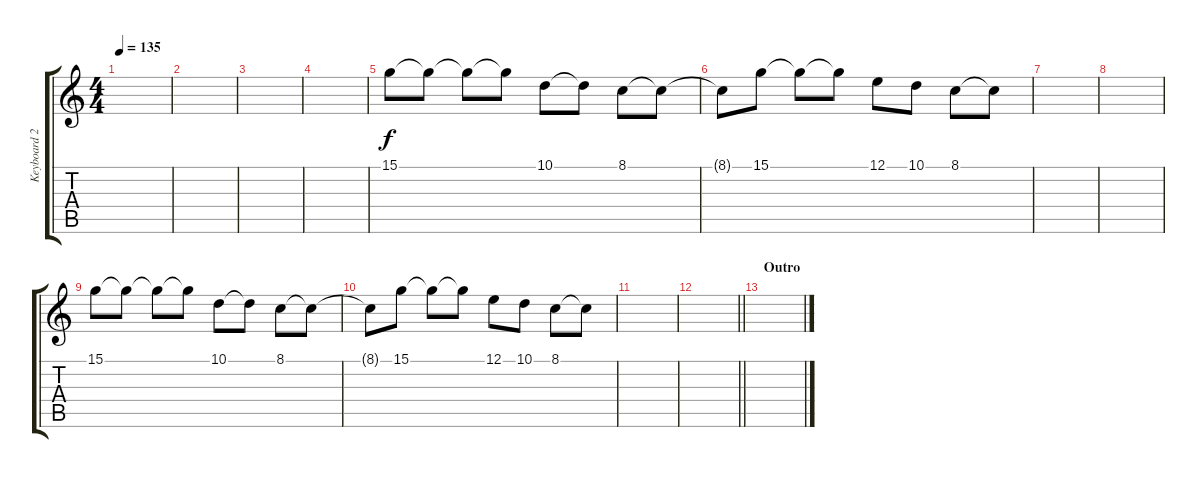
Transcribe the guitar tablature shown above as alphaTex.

\track ("Keyboard 2" "Keyboard 2") {instrument pad2warm}
\staff {score tabs}
\tuning (E4 B3 G3 D3 A2 E2) {hide}
\ts (4 4)
\tempo 135
\clef g2
\ks c
|
|
|
|
15.1.8 15.1{t}.8 15.1{t}.8 15.1{t}.8 10.1.8 10.1{t}.8 8.1.8 8.1{t}.8 |
8.1{t}.8 15.1.8 15.1{t}.8 15.1{t}.8 12.1.8 10.1.8 8.1.8 8.1{t}.8 |
|
|
15.1.8 15.1{t}.8 15.1{t}.8 15.1{t}.8 10.1.8 10.1{t}.8 8.1.8 8.1{t}.8 |
8.1{t}.8 15.1.8 15.1{t}.8 15.1{t}.8 12.1.8 10.1.8 8.1.8 8.1{t}.8 |
|
\barLineRight lightlight
|
\section ("" "Outro")
